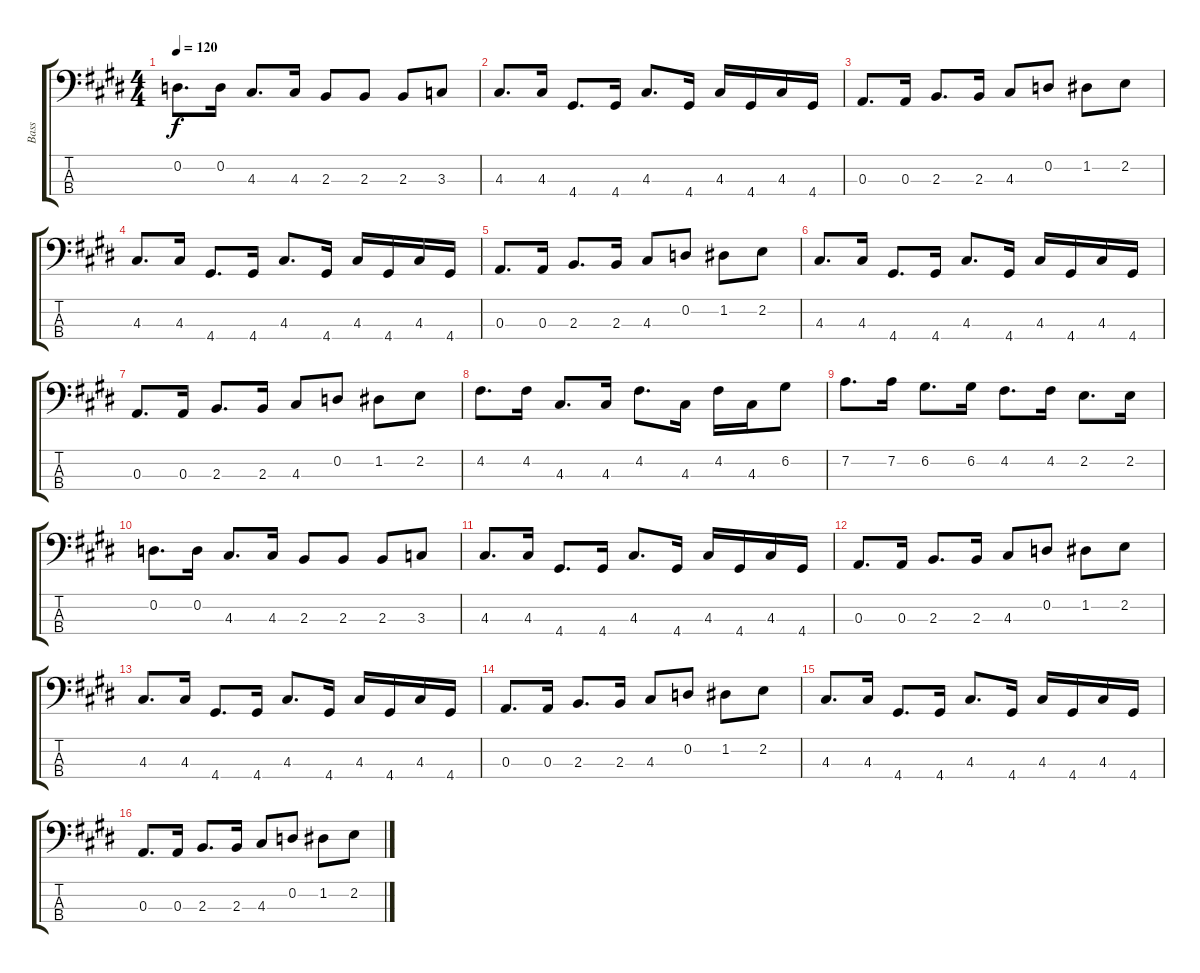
\track ("Bass" "Bass") {instrument electricbassfinger}
\staff {score tabs}
\tuning (G2 D2 A1 E1) {hide}
\ts (4 4)
\tempo 120
\clef f4
\ks e
0.2.8{d dy f} 0.2.16 4.3.8{d} 4.3.16 2.3.8 2.3.8 2.3.8 3.3.8 |
4.3.8{d} 4.3.16 4.4.8{d} 4.4.16 4.3.8{d} 4.4.16 4.3.16 4.4.16 4.3.16 4.4.16 |
0.3.8{d} 0.3.16 2.3.8{d} 2.3.16 4.3.8 0.2.8 1.2.8 2.2.8 |
4.3.8{d} 4.3.16 4.4.8{d} 4.4.16 4.3.8{d} 4.4.16 4.3.16 4.4.16 4.3.16 4.4.16 |
0.3.8{d} 0.3.16 2.3.8{d} 2.3.16 4.3.8 0.2.8 1.2.8 2.2.8 |
4.3.8{d} 4.3.16 4.4.8{d} 4.4.16 4.3.8{d} 4.4.16 4.3.16 4.4.16 4.3.16 4.4.16 |
0.3.8{d} 0.3.16 2.3.8{d} 2.3.16 4.3.8 0.2.8 1.2.8 2.2.8 |
4.2.8{d} 4.2.16 4.3.8{d} 4.3.16 4.2.8{d} 4.3.16 4.2.16 4.3.16 6.2.8 |
7.2.8{d} 7.2.16 6.2.8{d} 6.2.16 4.2.8{d} 4.2.16 2.2.8{d} 2.2.16 |
0.2.8{d} 0.2.16 4.3.8{d} 4.3.16 2.3.8 2.3.8 2.3.8 3.3.8 |
4.3.8{d} 4.3.16 4.4.8{d} 4.4.16 4.3.8{d} 4.4.16 4.3.16 4.4.16 4.3.16 4.4.16 |
0.3.8{d} 0.3.16 2.3.8{d} 2.3.16 4.3.8 0.2.8 1.2.8 2.2.8 |
4.3.8{d} 4.3.16 4.4.8{d} 4.4.16 4.3.8{d} 4.4.16 4.3.16 4.4.16 4.3.16 4.4.16 |
0.3.8{d} 0.3.16 2.3.8{d} 2.3.16 4.3.8 0.2.8 1.2.8 2.2.8 |
4.3.8{d} 4.3.16 4.4.8{d} 4.4.16 4.3.8{d} 4.4.16 4.3.16 4.4.16 4.3.16 4.4.16 |
0.3.8{d} 0.3.16 2.3.8{d} 2.3.16 4.3.8 0.2.8 1.2.8 2.2.8
